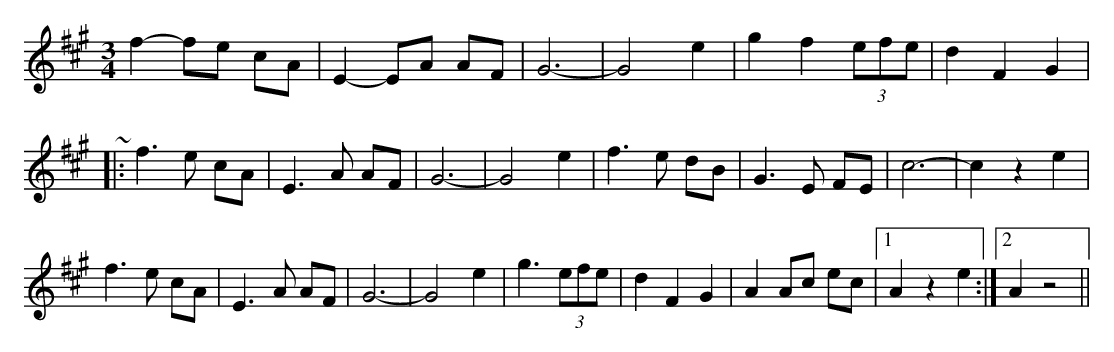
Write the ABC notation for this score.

X:1
M:3/4
K:A
f2- fe cA|E2- EA AF|G6-|G4 e2|g2 f2 (3efe|d2 F2 G2|~
|:f3 e cA|E3 A AF|G6-|G4 e2|f3 e dB|G3 E FE|c6-|c2 z2 e2|
f3 e cA|E3 A AF|G6-|G4 e2|g3 2 (3efe|d2 F2 G2|A2 Ac ec|1 A2 z2 e2:|2 A2 z4||
